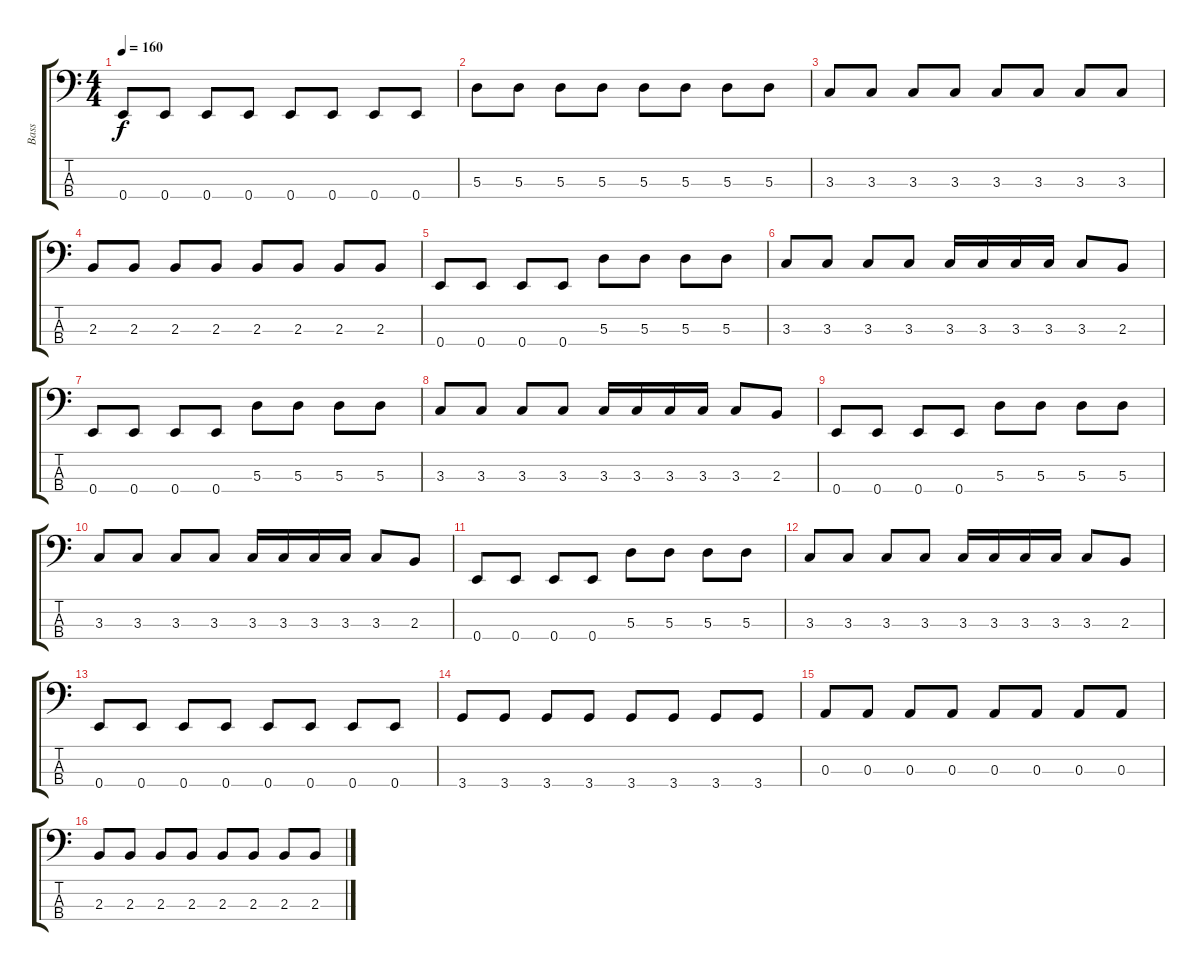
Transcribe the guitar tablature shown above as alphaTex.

\track ("Bass" "Bass") {instrument electricbasspick}
\staff {score tabs}
\tuning (G2 D2 A1 E1) {hide}
\ts (4 4)
\tempo 160
\clef f4
\ks c
0.4.8{dy f} 0.4.8 0.4.8 0.4.8 0.4.8 0.4.8 0.4.8 0.4.8 |
5.3.8 5.3.8 5.3.8 5.3.8 5.3.8 5.3.8 5.3.8 5.3.8 |
3.3.8 3.3.8 3.3.8 3.3.8 3.3.8 3.3.8 3.3.8 3.3.8 |
2.3.8 2.3.8 2.3.8 2.3.8 2.3.8 2.3.8 2.3.8 2.3.8 |
0.4.8 0.4.8 0.4.8 0.4.8 5.3.8 5.3.8 5.3.8 5.3.8 |
3.3.8 3.3.8 3.3.8 3.3.8 3.3.16 3.3.16 3.3.16 3.3.16 3.3.8 2.3.8 |
0.4.8 0.4.8 0.4.8 0.4.8 5.3.8 5.3.8 5.3.8 5.3.8 |
3.3.8 3.3.8 3.3.8 3.3.8 3.3.16 3.3.16 3.3.16 3.3.16 3.3.8 2.3.8 |
0.4.8 0.4.8 0.4.8 0.4.8 5.3.8 5.3.8 5.3.8 5.3.8 |
3.3.8 3.3.8 3.3.8 3.3.8 3.3.16 3.3.16 3.3.16 3.3.16 3.3.8 2.3.8 |
0.4.8 0.4.8 0.4.8 0.4.8 5.3.8 5.3.8 5.3.8 5.3.8 |
3.3.8 3.3.8 3.3.8 3.3.8 3.3.16 3.3.16 3.3.16 3.3.16 3.3.8 2.3.8 |
0.4.8 0.4.8 0.4.8 0.4.8 0.4.8 0.4.8 0.4.8 0.4.8 |
3.4.8 3.4.8 3.4.8 3.4.8 3.4.8 3.4.8 3.4.8 3.4.8 |
0.3.8 0.3.8 0.3.8 0.3.8 0.3.8 0.3.8 0.3.8 0.3.8 |
2.3.8 2.3.8 2.3.8 2.3.8 2.3.8 2.3.8 2.3.8 2.3.8
